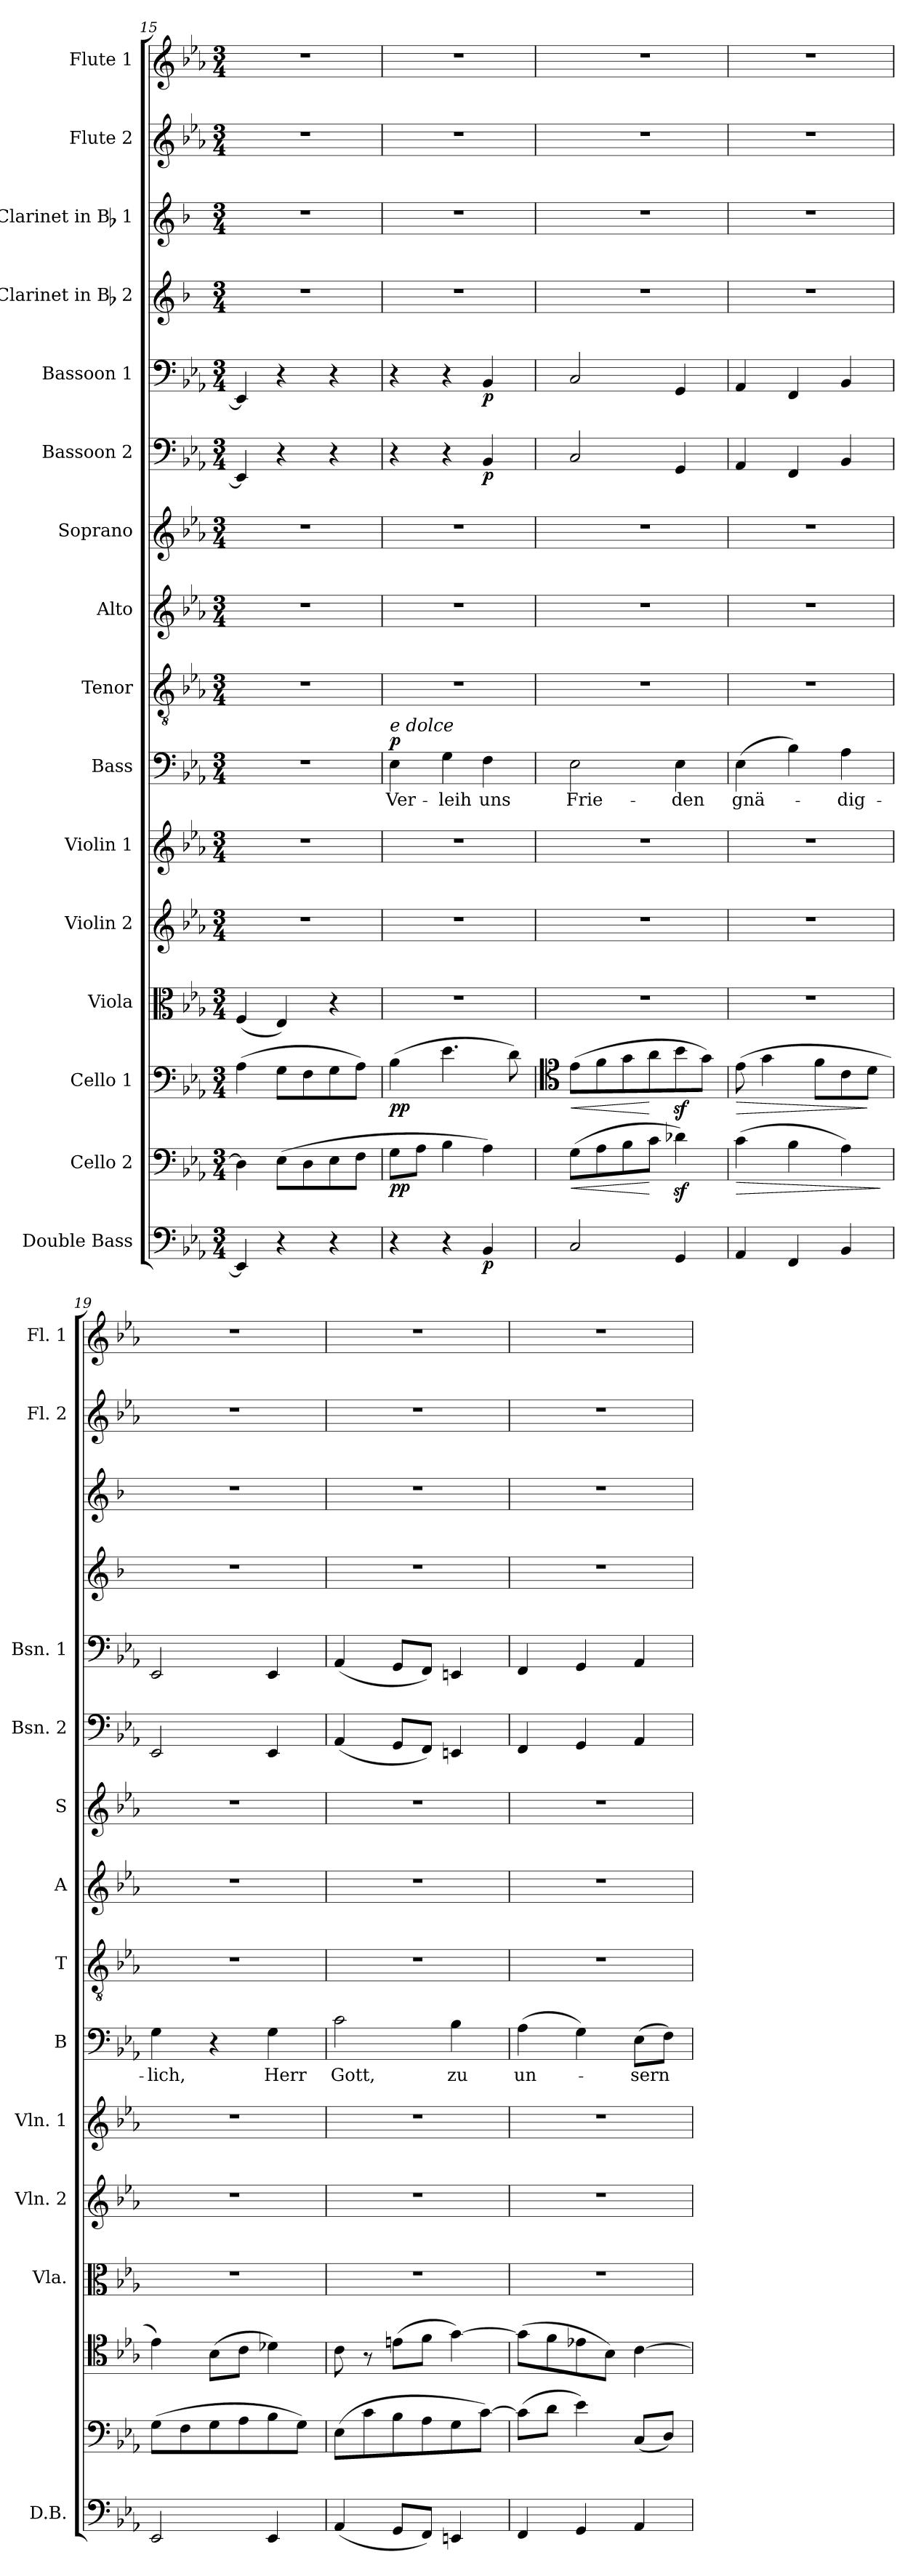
**kern	**dynam	**kern	**dynam	**kern	**dynam	**kern	**kern	**kern	**kern	**text	**dynam	**kern	**kern	**kern	**kern	**dynam	**kern	**dynam	**kern	**kern	**kern	**kern
*part16	*part16	*part15	*part15	*part14	*part14	*part13	*part12	*part11	*part10	*part10	*part10	*part9	*part8	*part7	*part6	*part6	*part5	*part5	*part4	*part3	*part2	*part1
*staff16	*staff16	*staff15	*staff15	*staff14	*staff14	*staff13	*staff12	*staff11	*staff10	*staff10	*staff10	*staff9	*staff8	*staff7	*staff6	*staff6	*staff5	*staff5	*staff4	*staff3	*staff2	*staff1
*I"Double Bass	*	*I"Cello 2	*	*I"Cello 1	*	*I"Viola	*I"Violin 2	*I"Violin 1	*I"Bass	*	*	*I"Tenor	*I"Alto	*I"Soprano	*I"Bassoon 2	*	*I"Bassoon 1	*	*I"Clarinet in Bb 2	*I"Clarinet in Bb 1	*I"Flute 2	*I"Flute 1
*I'D.B.	*	*	*	*	*	*I'Vla.	*I'Vln. 2	*I'Vln. 1	*I'B	*	*	*I'T	*I'A	*I'S	*I'Bsn. 2	*	*I'Bsn. 1	*	*	*	*I'Fl. 2	*I'Fl. 1
*clefF4	*	*clefF4	*	*clefF4	*	*clefC3	*clefG2	*clefG2	*clefF4	*	*	*clefGv2	*clefG2	*clefG2	*clefF4	*	*clefF4	*	*clefG2	*clefG2	*clefG2	*clefG2
*ITrd7c12	*	*	*	*	*	*	*	*	*	*	*	*	*	*	*	*	*	*	*ITrd1c2	*ITrd1c2	*	*
*k[b-e-a-]	*	*k[b-e-a-]	*	*k[b-e-a-]	*	*k[b-e-a-]	*k[b-e-a-]	*k[b-e-a-]	*k[b-e-a-]	*	*	*k[b-e-a-]	*k[b-e-a-]	*k[b-e-a-]	*k[b-e-a-]	*	*k[b-e-a-]	*	*k[b-e-a-]	*k[b-e-a-]	*k[b-e-a-]	*k[b-e-a-]
*E-:	*	*E-:	*	*E-:	*	*E-:	*E-:	*E-:	*E-:	*	*	*E-:	*E-:	*E-:	*E-:	*	*E-:	*	*E-:	*E-:	*E-:	*E-:
*M3/4	*	*M3/4	*	*M3/4	*	*M3/4	*M3/4	*M3/4	*M3/4	*	*	*M3/4	*M3/4	*M3/4	*M3/4	*	*M3/4	*	*M3/4	*M3/4	*M3/4	*M3/4
=15	=15	=15	=15	=15	=15	=15	=15	=15	=15	=15	=15	=15	=15	=15	=15	=15	=15	=15	=15	=15	=15	=15
4EEE-/]	.	4D\]	.	(4A-\	.	(4F/	2.r	2.r	2.r	.	.	2.r	2.r	2.r	4EE-/]	.	4EE-/]	.	2.r	2.r	2.r	2.r
4r	.	(8E-\L	.	8G\L	.	4E-/)	.	.	.	.	.	.	.	.	4r	.	4r	.	.	.	.	.
.	.	8D\	.	8F\	.	.	.	.	.	.	.	.	.	.	.	.	.	.	.	.	.	.
4r	.	8E-\	.	8G\	.	4r	.	.	.	.	.	.	.	.	4r	.	4r	.	.	.	.	.
.	.	8F\J	.	8A-\J)	.	.	.	.	.	.	.	.	.	.	.	.	.	.	.	.	.	.
=16	=16	=16	=16	=16	=16	=16	=16	=16	=16	=16	=16	=16	=16	=16	=16	=16	=16	=16	=16	=16	=16	=16
!	!	!	!	!	!	!	!	!	!LO:TX:a:i:t=e dolce	!	!	!	!	!	!	!	!	!	!	!	!	!
!	!	!	!LO:DY:b	!	!LO:DY:b	!	!	!	!	!	!LO:DY:a	!	!	!	!	!	!	!	!	!	!	!
4r	.	8G\L	pp	(4B-\	pp	2.r	2.r	2.r	4E-\	Ver-	p	2.r	2.r	2.r	4r	.	4r	.	2.r	2.r	2.r	2.r
.	.	8A-\J	.	.	.	.	.	.	.	.	.	.	.	.	.	.	.	.	.	.	.	.
4r	.	4B-\	.	4.e-\	.	.	.	.	4G\	-leih	.	.	.	.	4r	.	4r	.	.	.	.	.
!	!LO:DY:b	!	!	!	!	!	!	!	!	!	!	!	!	!	!	!LO:DY:b	!	!LO:DY:b	!	!	!	!
4BBB-/	p	4A-\)	.	.	.	.	.	.	4F\	uns	.	.	.	.	4BB-/	p	4BB-/	p	.	.	.	.
.	.	.	.	8d\)	.	.	.	.	.	.	.	.	.	.	.	.	.	.	.	.	.	.
=17	=17	=17	=17	=17	=17	=17	=17	=17	=17	=17	=17	=17	=17	=17	=17	=17	=17	=17	=17	=17	=17	=17
*	*	*	*	*clefC4	*	*	*	*	*	*	*	*	*	*	*	*	*	*	*	*	*	*
!	!	!	!LO:HP:b	!	!LO:HP:b	!	!	!	!	!	!	!	!	!	!	!	!	!	!	!	!	!
2CC/	.	(8G\L	<	(8e-\L	<	2.r	2.r	2.r	2E-\	Frie-	.	2.r	2.r	2.r	2C/	.	2C/	.	2.r	2.r	2.r	2.r
.	.	8A-\	.	8f\	.	.	.	.	.	.	.	.	.	.	.	.	.	.	.	.	.	.
.	.	8B-\	.	8g\	.	.	.	.	.	.	.	.	.	.	.	.	.	.	.	.	.	.
.	.	8c\J	[	8a-\	[	.	.	.	.	.	.	.	.	.	.	.	.	.	.	.	.	.
4GGG/	.	4d-Xz<\)	.	8b-z<\	.	.	.	.	4E-\	-den	.	.	.	.	4GG/	.	4GG/	.	.	.	.	.
.	.	.	.	8g\J)	.	.	.	.	.	.	.	.	.	.	.	.	.	.	.	.	.	.
=18	=18	=18	=18	=18	=18	=18	=18	=18	=18	=18	=18	=18	=18	=18	=18	=18	=18	=18	=18	=18	=18	=18
!	!	!	!LO:HP:b	!	!LO:HP:b	!	!	!	!	!	!	!	!	!	!	!	!	!	!	!	!	!
4AAA-/	.	(4c\	>	(8e-\	>	2.r	2.r	2.r	(4E-\	gnä-	.	2.r	2.r	2.r	4AA-/	.	4AA-/	.	2.r	2.r	2.r	2.r
.	.	.	.	4g\	.	.	.	.	.	.	.	.	.	.	.	.	.	.	.	.	.	.
4FFF/	.	4B-\	.	.	.	.	.	.	4B-\)	.	.	.	.	.	4FF/	.	4FF/	.	.	.	.	.
.	.	.	.	8f\L	.	.	.	.	.	.	.	.	.	.	.	.	.	.	.	.	.	.
4BBB-/	.	4A-\)	.	8c\	.	.	.	.	4A-\	-dig-	.	.	.	.	4BB-/	.	4BB-/	.	.	.	.	.
.	.	.	.	8d\J	]	.	.	.	.	.	.	.	.	.	.	.	.	.	.	.	.	.
.	.	.	]	.	.	.	.	.	.	.	.	.	.	.	.	.	.	.	.	.	.	.
!!LO:PB:g=z
=19	=19	=19	=19	=19	=19	=19	=19	=19	=19	=19	=19	=19	=19	=19	=19	=19	=19	=19	=19	=19	=19	=19
2EEE-/	.	(8G\L	.	4e-\)	.	2.r	2.r	2.r	4G\	-lich,	.	2.r	2.r	2.r	2EE-/	.	2EE-/	.	2.r	2.r	2.r	2.r
.	.	8F\	.	.	.	.	.	.	.	.	.	.	.	.	.	.	.	.	.	.	.	.
.	.	8G\	.	(8B-\L	.	.	.	.	4r	.	.	.	.	.	.	.	.	.	.	.	.	.
.	.	8A-\	.	8c\J	.	.	.	.	.	.	.	.	.	.	.	.	.	.	.	.	.	.
4EEE-/	.	8B-\	.	4d-X\)	.	.	.	.	4G\	Herr	.	.	.	.	4EE-/	.	4EE-/	.	.	.	.	.
.	.	8G\J)	.	.	.	.	.	.	.	.	.	.	.	.	.	.	.	.	.	.	.	.
=20	=20	=20	=20	=20	=20	=20	=20	=20	=20	=20	=20	=20	=20	=20	=20	=20	=20	=20	=20	=20	=20	=20
(4AAA-/	.	(8E-\L	.	8c\	.	2.r	2.r	2.r	2c\	Gott,	.	2.r	2.r	2.r	(4AA-/	.	(4AA-/	.	2.r	2.r	2.r	2.r
.	.	8c\	.	8r	.	.	.	.	.	.	.	.	.	.	.	.	.	.	.	.	.	.
8GGG/L	.	8B-\	.	(8en\L	.	.	.	.	.	.	.	.	.	.	8GG/L	.	8GG/L	.	.	.	.	.
8FFF/J)	.	8A-\	.	8f\J	.	.	.	.	.	.	.	.	.	.	8FF/J)	.	8FF/J)	.	.	.	.	.
4EEEn/	.	8G\	.	[4g\)	.	.	.	.	4B-\	zu	.	.	.	.	4EEn/	.	4EEn/	.	.	.	.	.
.	.	[8c\J)	.	.	.	.	.	.	.	.	.	.	.	.	.	.	.	.	.	.	.	.
=21	=21	=21	=21	=21	=21	=21	=21	=21	=21	=21	=21	=21	=21	=21	=21	=21	=21	=21	=21	=21	=21	=21
4FFF/	.	(8c\L]	.	(8g\L]	.	2.r	2.r	2.r	(4A-\	un-	.	2.r	2.r	2.r	4FF/	.	4FF/	.	2.r	2.r	2.r	2.r
.	.	8d\J	.	8f\	.	.	.	.	.	.	.	.	.	.	.	.	.	.	.	.	.	.
4GGG/	.	4e-\)	.	8e-X\	.	.	.	.	4G\)	.	.	.	.	.	4GG/	.	4GG/	.	.	.	.	.
.	.	.	.	8B-\J)	.	.	.	.	.	.	.	.	.	.	.	.	.	.	.	.	.	.
4AAA-/	.	(8C/L	.	[4c\	.	.	.	.	(8E-\L	-sern	.	.	.	.	4AA-/	.	4AA-/	.	.	.	.	.
.	.	8D/J)	.	.	.	.	.	.	8F\J)	.	.	.	.	.	.	.	.	.	.	.	.	.
=	=	=	=	=	=	=	=	=	=	=	=	=	=	=	=	=	=	=	=	=	=	=
*-	*-	*-	*-	*-	*-	*-	*-	*-	*-	*-	*-	*-	*-	*-	*-	*-	*-	*-	*-	*-	*-	*-
